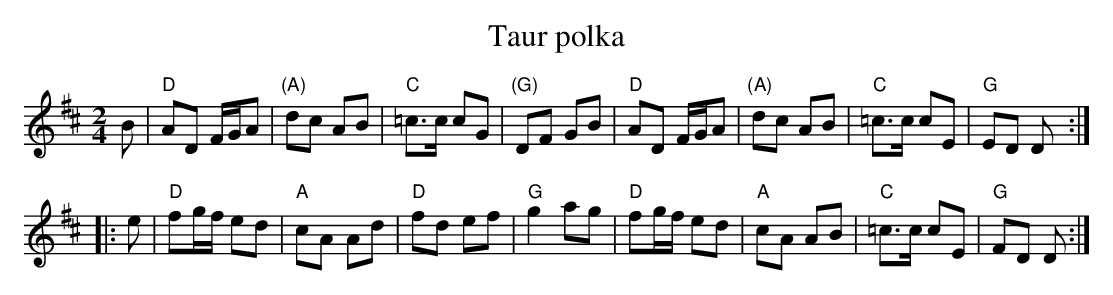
X:1
T:Taur polka
M:2/4
L:1/16
K:D
B2|\
"D"A2D2 FGA2|"(A)"d2c2 A2B2|"C"=c3c c2G2|"(G)"D2F2 G2B2|\
"D"A2D2 FGA2|"(A)"d2c2 A2B2|"C"=c3c c2E2|"G"E2D2 D2:|
|:e2|\
"D"f2gf e2d2|"A"c2A2 A2d2|"D"f2d2 e2f2|"G"g4 a2g2|\
"D"f2gf e2d2|"A"c2A2 A2B2|"C"=c3c c2E2|"G"F2D2 D2:|
